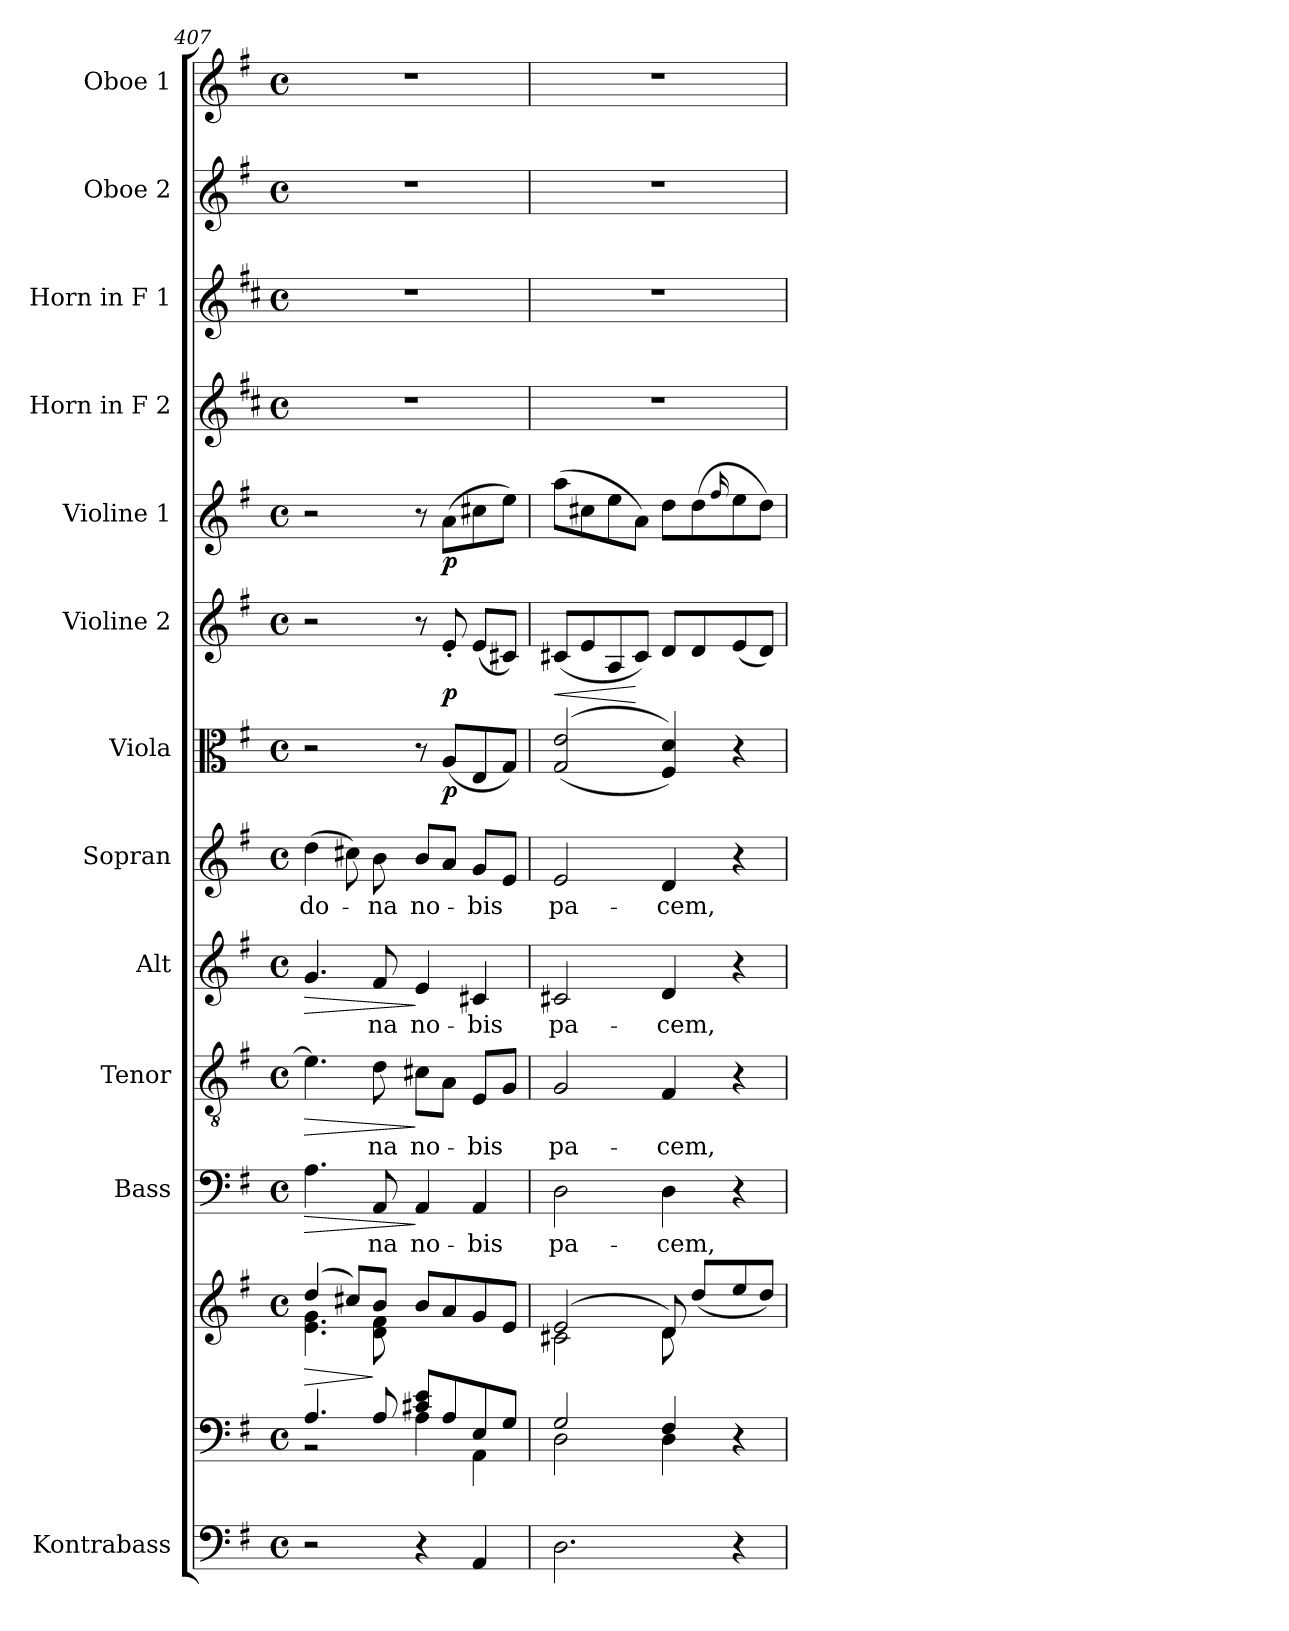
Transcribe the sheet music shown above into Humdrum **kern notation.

**kern	**kern	**kern	**dynam	**kern	**text	**dynam	**kern	**text	**dynam	**kern	**text	**dynam	**kern	**text	**kern	**dynam	**kern	**dynam	**kern	**dynam	**kern	**kern	**kern	**kern
*part13	*part12	*part12	*part12	*part11	*part11	*part11	*part10	*part10	*part10	*part9	*part9	*part9	*part8	*part8	*part7	*part7	*part6	*part6	*part5	*part5	*part4	*part3	*part2	*part1
*staff14	*staff13	*staff12	*staff12/13	*staff11	*staff11	*staff11	*staff10	*staff10	*staff10	*staff9	*staff9	*staff9	*staff8	*staff8	*staff7	*staff7	*staff6	*staff6	*staff5	*staff5	*staff4	*staff3	*staff2	*staff1
*I"Kontrabass	*	*	*	*I"Bass	*	*	*I"Tenor	*	*	*I"Alt	*	*	*I"Sopran	*	*I"Viola	*	*I"Violine 2	*	*I"Violine 1	*	*I"Horn in F 2	*I"Horn in F 1	*I"Oboe 2	*I"Oboe 1
*I'Kb.	*	*	*	*I'B.	*	*	*I'T.	*	*	*I'A.	*	*	*I'S.	*	*I'Vla.	*	*I'Vl. 2	*	*I'Vl. 1	*	*	*	*I'Ob. 2	*I'Ob. 1
*clefF4	*clefF4	*clefG2	*	*clefF4	*	*	*clefGv2	*	*	*clefG2	*	*	*clefG2	*	*clefC3	*	*clefG2	*	*clefG2	*	*clefG2	*clefG2	*clefG2	*clefG2
*ITrd7c12	*	*	*	*	*	*	*	*	*	*	*	*	*	*	*	*	*	*	*	*	*ITrd4c7	*ITrd4c7	*	*
*k[f#]	*k[f#]	*k[f#]	*	*k[f#]	*	*	*k[f#]	*	*	*k[f#]	*	*	*k[f#]	*	*k[f#]	*	*k[f#]	*	*k[f#]	*	*k[f#]	*k[f#]	*k[f#]	*k[f#]
*G:	*G:	*G:	*	*G:	*	*	*G:	*	*	*G:	*	*	*G:	*	*G:	*	*G:	*	*G:	*	*G:	*G:	*G:	*G:
*M4/4	*M4/4	*M4/4	*	*M4/4	*	*	*M4/4	*	*	*M4/4	*	*	*M4/4	*	*M4/4	*	*M4/4	*	*M4/4	*	*M4/4	*M4/4	*M4/4	*M4/4
*met(c)	*met(c)	*met(c)	*	*met(c)	*	*	*met(c)	*	*	*met(c)	*	*	*met(c)	*	*met(c)	*	*met(c)	*	*met(c)	*	*met(c)	*met(c)	*met(c)	*met(c)
=407	=407	=407	=407	=407	=407	=407	=407	=407	=407	=407	=407	=407	=407	=407	=407	=407	=407	=407	=407	=407	=407	=407	=407	=407
*	*^	*	*	*	*	*	*	*	*	*	*	*	*	*	*	*	*	*	*	*	*	*	*	*
!	!	!	!	!LO:HP:b	!	!	!LO:HP:b	!	!	!LO:HP:b	!	!	!LO:HP:b	!	!LO:LY:b	!	!	!	!	!	!	!	!	!	!
*	*	*	*^	*	*	*	*	*	*	*	*	*	*	*	*	*	*	*	*	*	*	*	*	*	*
2r	4.A!/	2rBB	(<4dd!/	4.e!\ 4.g!\	>	4.A\	.	>	4.e\]	.	>	4.g/	.	>	(>4dd\	do-	2r	.	2r	.	2r	.	1r	1r	1r	1r
.	.	.	8cc#X!/L)	.	.	.	.	.	.	.	.	.	.	.	8cc#X\)	.	.	.	.	.	.	.	.	.	.	.
!	!	!	!	!	!	!	!LO:LY:b	!	!	!LO:LY:b	!	!	!LO:LY:b	!	!	!LO:LY:b	!	!	!	!	!	!	!	!	!	!
.	8A!/	.	8b!/J	8d!\ 8f#!\	]	8AA/	-na	.	8d\	-na	.	8f#/	-na	.	8b\	-na	.	.	.	.	.	.	.	.	.	.
!	!	!	!	!	!	!	!LO:LY:b	!	!	!LO:LY:b	!	!	!LO:LY:b	!	!	!LO:LY:b	!	!	!	!	!	!	!	!	!	!
4r	8c#X!/ 8e!/L	4A\	8b!/L	2ryy	.	4AA/	no-	]	8c#X\L	no-	]	4e/	no-	]	8b/L	no-	8r	.	8r	.	8r	.	.	.	.	.
!	!	!	!	!	!	!	!	!	!	!	!	!	!	!	!	!	!	!LO:DY:b	!	!LO:DY:b	!	!LO:DY:b	!	!	!	!
.	8A!/	.	8a!/	.	.	.	.	.	8A\J	.	.	.	.	.	8a/J	.	(<8A/L	p	8e'</	p	(>8a\L	p	.	.	.	.
!	!	!	!	!	!	!	!LO:LY:b	!	!	!LO:LY:b	!	!	!LO:LY:b	!	!	!LO:LY:b	!	!	!	!	!	!	!	!	!	!
4AAA/	8E!/	4AA\	8g!/	.	.	4AA/	-bis	.	8E/L	-bis	.	4c#X/	-bis	.	8g/L	-bis	8E/	.	(<8e/L	.	8cc#X\	.	.	.	.	.
.	8G!/J	.	8e!/J	.	.	.	.	.	8G/J	.	.	.	.	.	8e/J	.	8G/J)	.	8c#X/J)	.	8ee\J)	.	.	.	.	.
=408	=408	=408	=408	=408	=408	=408	=408	=408	=408	=408	=408	=408	=408	=408	=408	=408	=408	=408	=408	=408	=408	=408	=408	=408	=408	=408
!	!	!	!	!	!	!	!LO:LY:b	!	!	!LO:LY:b	!	!	!LO:LY:b	!	!	!LO:LY:b	!	!	!	!LO:HP:b	!	!	!	!	!	!
2.DD\	2G!/	2D\	(2e!/	2c#X!\	.	2D\	pa-	.	2G/	pa-	.	2c#X/	pa-	.	2e/	pa-	((<2G/ 2e/	.	(<8c#X/L	<	(>8aa\L	.	1r	1r	1r	1r
.	.	.	.	.	.	.	.	.	.	.	.	.	.	.	.	.	.	.	8e/	.	8cc#X\	.	.	.	.	.
.	.	.	.	.	.	.	.	.	.	.	.	.	.	.	.	.	.	.	8A/	.	8ee\	.	.	.	.	.
.	.	.	.	.	.	.	.	.	.	.	.	.	.	.	.	.	.	.	8c#/J)	[	8a\J)	.	.	.	.	.
!	!	!	!	!	!	!	!LO:LY:b	!	!	!LO:LY:b	!	!	!LO:LY:b	!	!	!LO:LY:b	!	!	!	!	!	!	!	!	!	!
.	4F#!/	4D\	8d!/)	8d!\	.	4D\	-cem,	.	4F#/	-cem,	.	4d/	-cem,	.	4d/	-cem,	4F#/ 4d/))	.	8d/L	.	8dd\L	.	.	.	.	.
.	.	.	(<8dd!/L	8ryy	.	.	.	.	.	.	.	.	.	.	.	.	.	.	8d/	.	(>8dd\	.	.	.	.	.
.	.	.	.	.	.	.	.	.	.	.	.	.	.	.	.	.	.	.	.	.	16qqff#/	.	.	.	.	.
4r	4ryy	4r	8ee!/	4ryy	.	4r	.	.	4r	.	.	4r	.	.	4r	.	4r	.	(<8e/	.	8ee\	.	.	.	.	.
.	.	.	8dd!/J)	.	.	.	.	.	.	.	.	.	.	.	.	.	.	.	8d/J)	.	8dd\J)	.	.	.	.	.
*	*v	*v	*	*	*	*	*	*	*	*	*	*	*	*	*	*	*	*	*	*	*	*	*	*	*	*
*	*	*v	*v	*	*	*	*	*	*	*	*	*	*	*	*	*	*	*	*	*	*	*	*	*	*
=	=	=	=	=	=	=	=	=	=	=	=	=	=	=	=	=	=	=	=	=	=	=	=	=
*-	*-	*-	*-	*-	*-	*-	*-	*-	*-	*-	*-	*-	*-	*-	*-	*-	*-	*-	*-	*-	*-	*-	*-	*-
